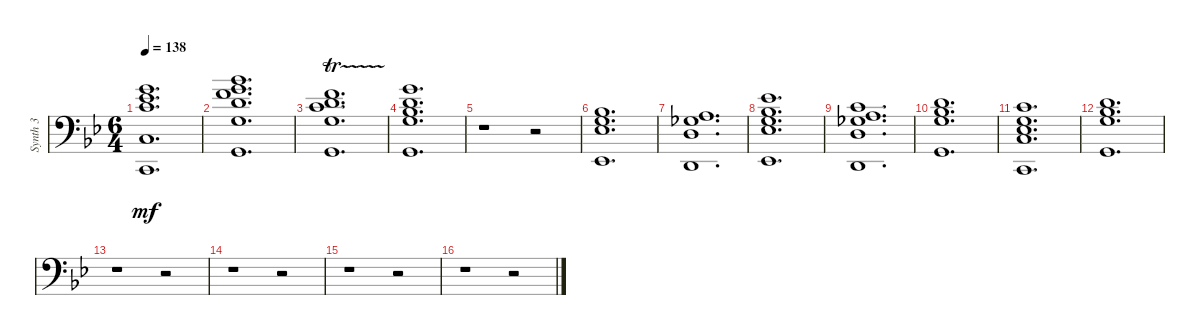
\track ("Synth 3" "Synth 3") {instrument synthbrass2}
\staff {score}
\tuning (E3 B2 G2 D2 A1 E1) {hide}
\ts (6 4)
\tempo 138
\clef f4
\ks gminor
(15.1 16.2 17.3 15.5 8.6).1{d dy mf} |
(18.1 20.2 22.3 24.4 22.5 15.6).1{d} |
(18.2{tr (15 16)} 19.3 22.4 22.5 15.6).1{d} |
(20.2 19.3 20.4 22.5 15.6).1{d} |
r.1 r.2 |
(6.1 8.2 8.3 6.5).1{d} |
(5.1 7.2 7.3 5.5).1{d} |
(11.1 11.2 12.3 13.4 11.6).1{d} |
(8.1 10.2 11.3 12.4 10.6).1{d} |
(10.1 11.2 12.3 10.5).1{d} |
(8.1 8.2 8.3 10.4 8.6).1{d} |
(10.1 11.2 12.3 10.5).1{d} |
r.1 r.2 |
r.1 r.2 |
r.1 r.2 |
r.1 r.2
